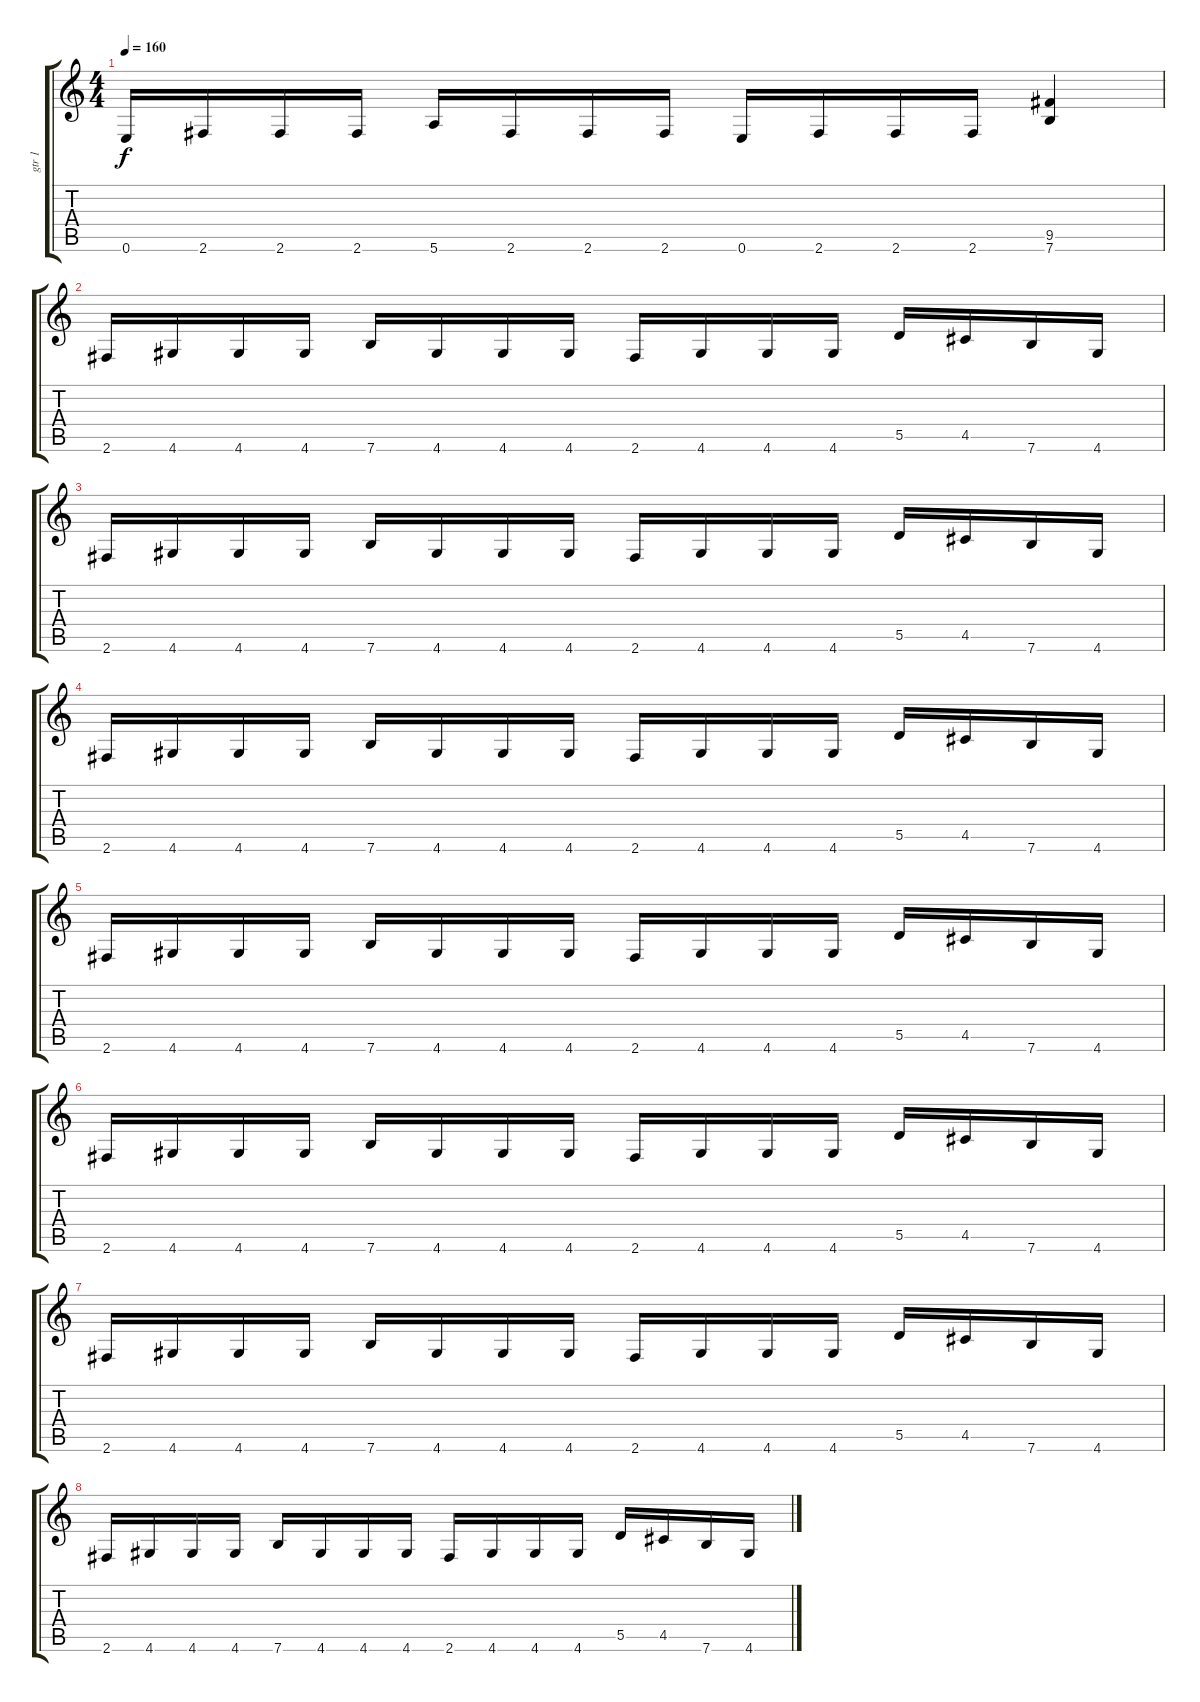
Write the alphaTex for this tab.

\track ("gtr 1" "gtr 1") {instrument distortionguitar}
\staff {score tabs}
\tuning (E4 B3 G3 D3 A2 E2) {hide}
\ts (4 4)
\tempo 160
\clef g2
\ks c
0.6.16{dy f} 2.6.16 2.6.16 2.6.16 5.6.16 2.6.16 2.6.16 2.6.16 0.6.16 2.6.16 2.6.16 2.6.16 (9.5 7.6).4 |
2.6.16 4.6.16 4.6.16 4.6.16 7.6.16 4.6.16 4.6.16 4.6.16 2.6.16 4.6.16 4.6.16 4.6.16 5.5.16 4.5.16 7.6.16 4.6.16 |
2.6.16 4.6.16 4.6.16 4.6.16 7.6.16 4.6.16 4.6.16 4.6.16 2.6.16 4.6.16 4.6.16 4.6.16 5.5.16 4.5.16 7.6.16 4.6.16 |
2.6.16 4.6.16 4.6.16 4.6.16 7.6.16 4.6.16 4.6.16 4.6.16 2.6.16 4.6.16 4.6.16 4.6.16 5.5.16 4.5.16 7.6.16 4.6.16 |
2.6.16 4.6.16 4.6.16 4.6.16 7.6.16 4.6.16 4.6.16 4.6.16 2.6.16 4.6.16 4.6.16 4.6.16 5.5.16 4.5.16 7.6.16 4.6.16 |
2.6.16 4.6.16 4.6.16 4.6.16 7.6.16 4.6.16 4.6.16 4.6.16 2.6.16 4.6.16 4.6.16 4.6.16 5.5.16 4.5.16 7.6.16 4.6.16 |
2.6.16 4.6.16 4.6.16 4.6.16 7.6.16 4.6.16 4.6.16 4.6.16 2.6.16 4.6.16 4.6.16 4.6.16 5.5.16 4.5.16 7.6.16 4.6.16 |
2.6.16 4.6.16 4.6.16 4.6.16 7.6.16 4.6.16 4.6.16 4.6.16 2.6.16 4.6.16 4.6.16 4.6.16 5.5.16 4.5.16 7.6.16 4.6.16
